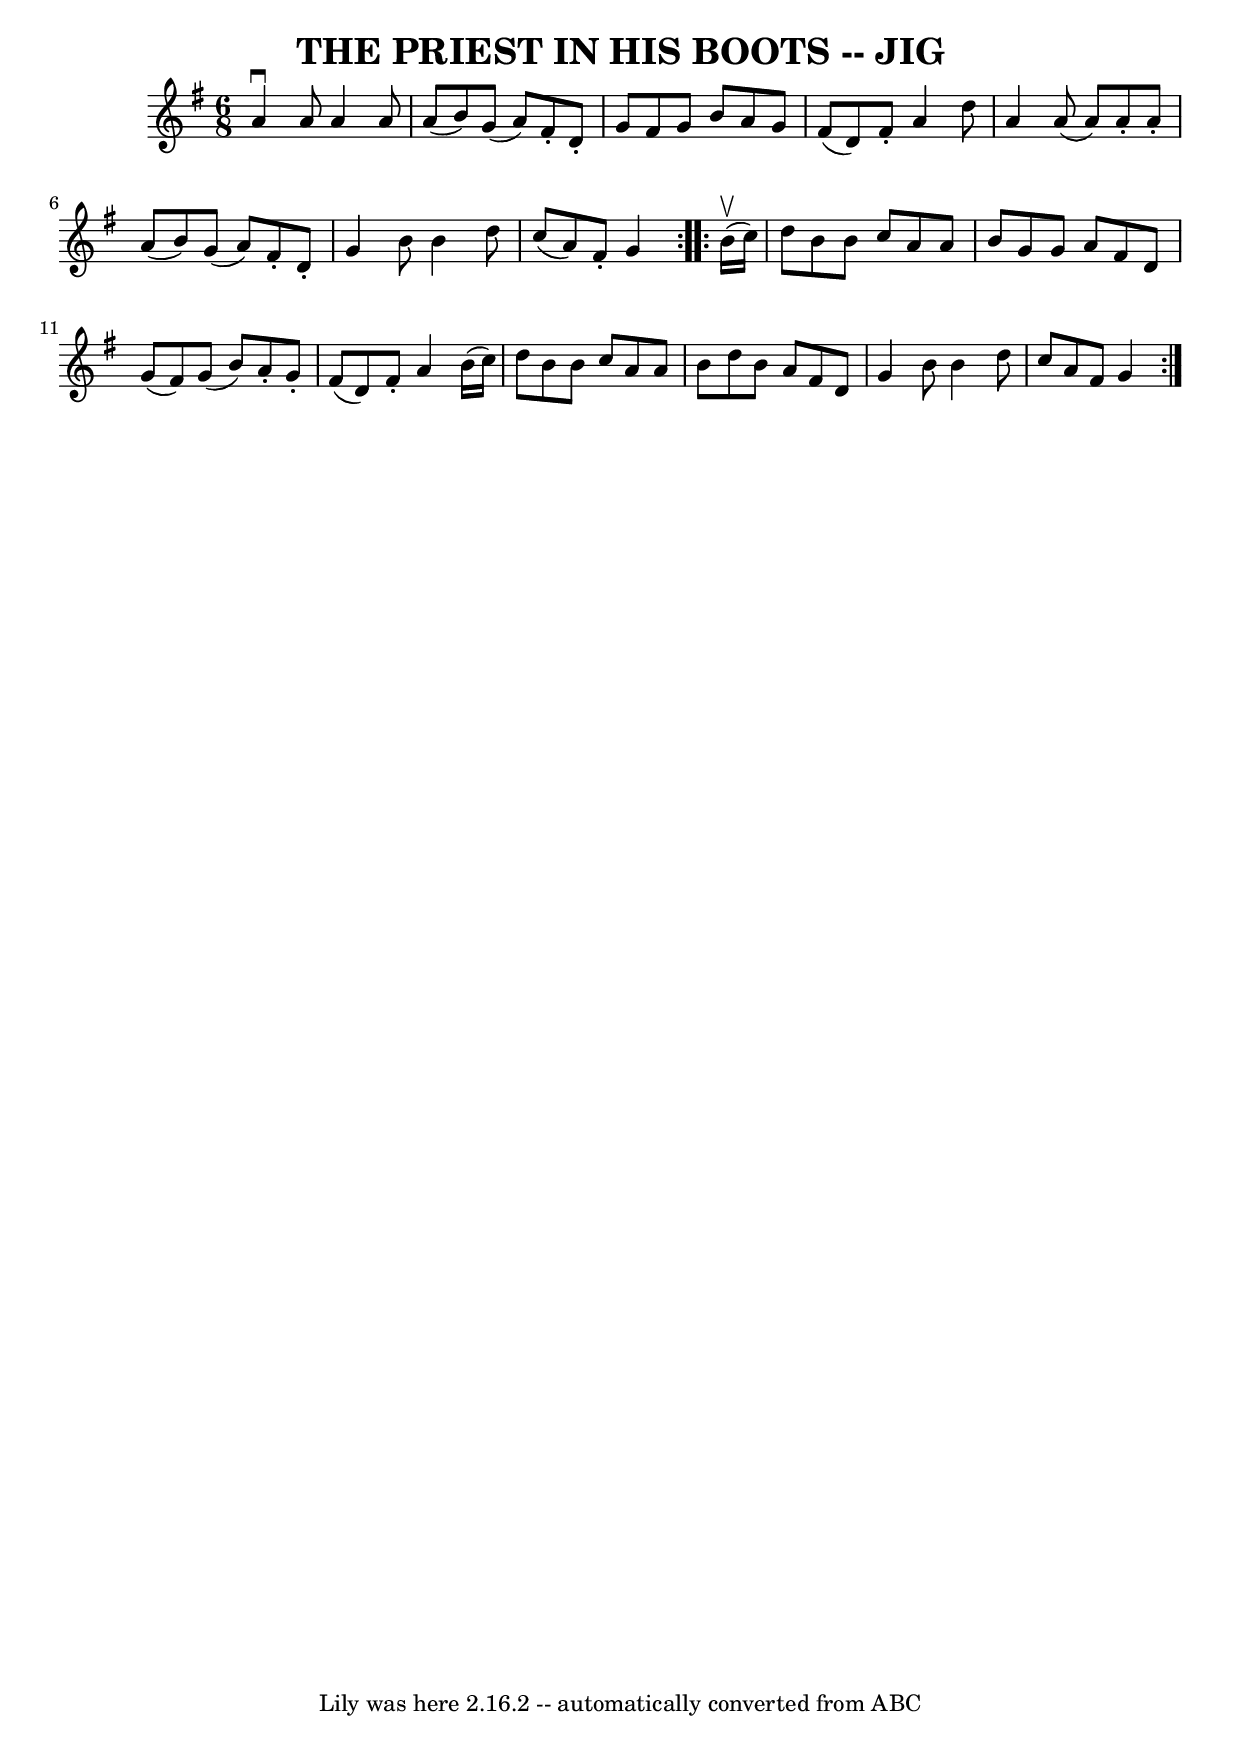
\version "2.7.40"
\include "Mammoth.ily"
\header {
	%% book = "Ryan's Mammoth Collection of Fiddle Tunes"
	crossRefNumber = "1"
	footnotes = ""
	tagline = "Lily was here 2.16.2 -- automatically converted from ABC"
	title = "THE PRIEST IN HIS BOOTS -- JIG"
}
voicedefault =  {


\repeat volta 2 {
\time 6/8 
\key g \major a'4^\downbow a'8 a'4 a'8    |
 a'8 (
 b'8) g'8 (a'8) fis'8 -. d'8 -.   |
 g'8 fis'8    
g'8 b'8 a'8 g'8    |
 fis'8 (d'8) fis'8 -. a'4    
d''8        |
 a'4 a'8 (a'8) a'8 -. a'8 -.   |
   
a'8 (b'8) g'8 (a'8) fis'8 -. d'8 -.   |
 g'4 b'8   
 b'4 d''8    |
 c''8 (a'8) fis'8 -. g'4    }     
\repeat volta 2 { b'16 (^\upbow c''16)       |
 d''8 b'8    
b'8 c''8 a'8 a'8    |
 b'8 g'8 g'8 a'8 fis'8    
d'8    |
 g'8 (fis'8) g'8 (b'8) a'8 -. g'8 -.   
|
 fis'8 (d'8) fis'8 -. a'4 b'16 (c''16)       
|
 d''8 b'8 b'8 c''8 a'8 a'8    |
 b'8 d''8   
 b'8 a'8 fis'8 d'8    |
 g'4 b'8 b'4 d''8    |
 
 c''8 a'8 fis'8 g'4    }   
}

\score{
    <<

	\context Staff="default"
	{
	    \voicedefault 
	}

    >>
	\layout {
	}
	\midi {}
}
